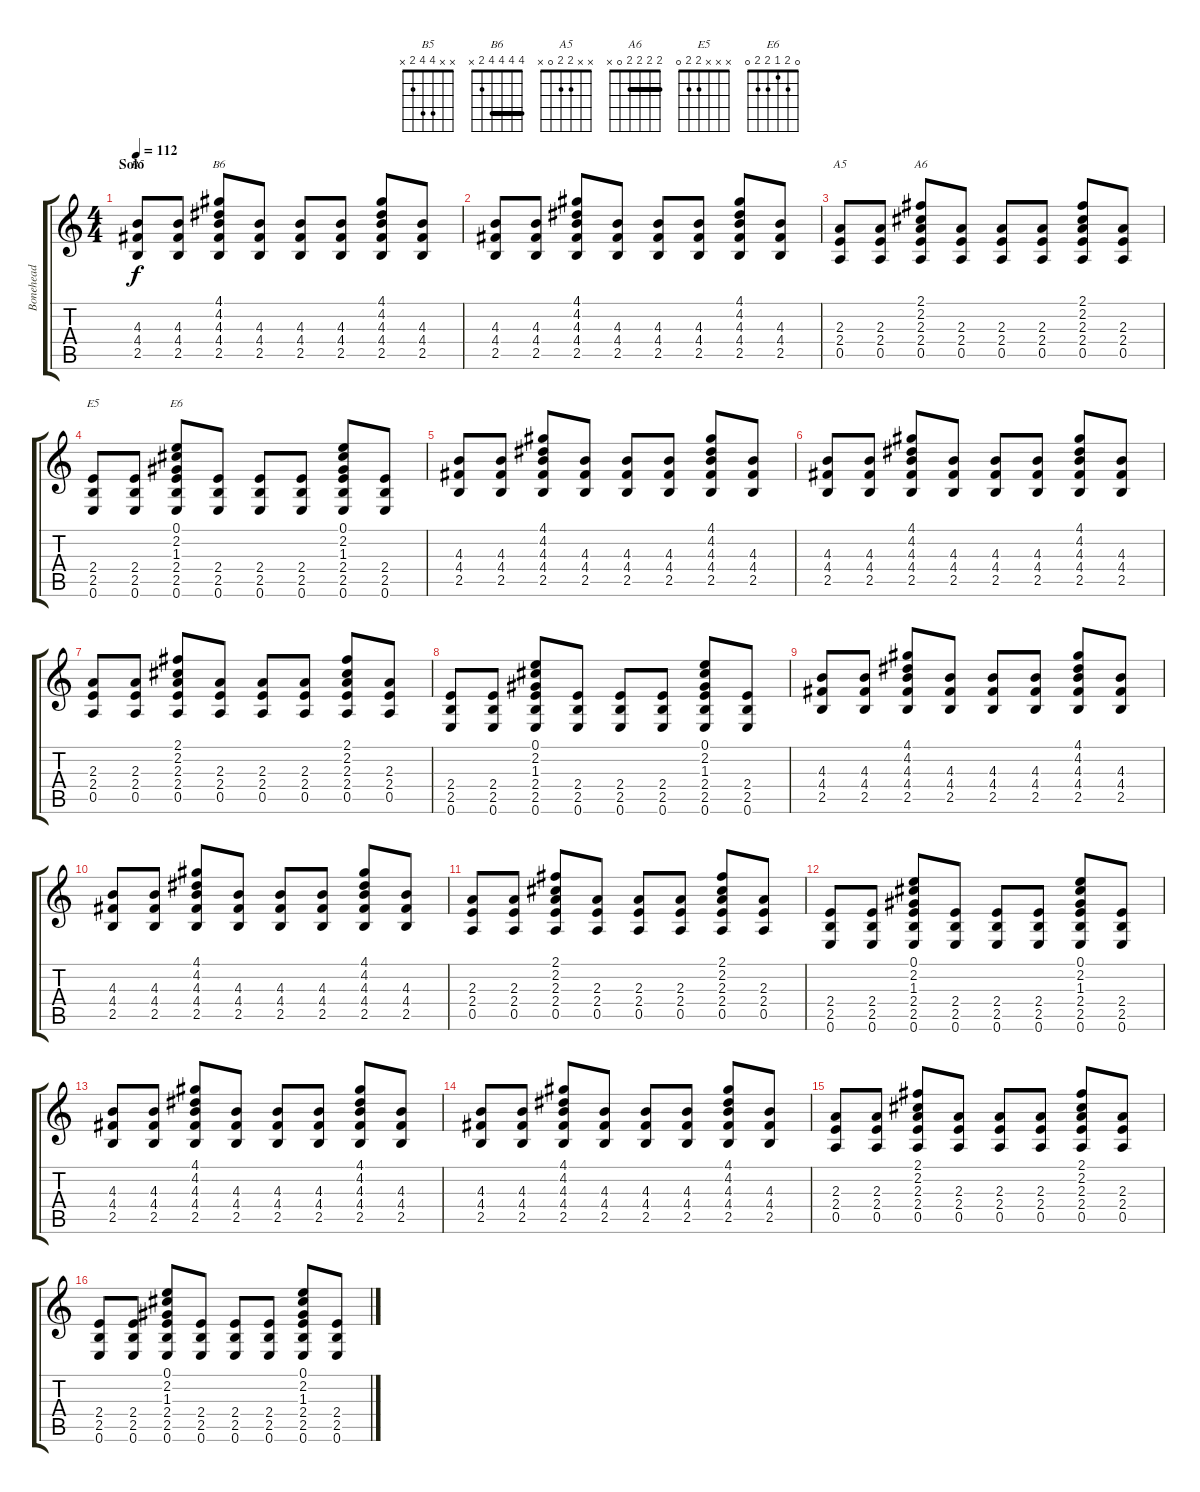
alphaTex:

\track ("Bonehead" "Bonehead") {instrument overdrivenguitar}
\staff {score tabs}
\tuning (E4 B3 G3 D3 A2 E2) {hide}
\chord ("B5" x x 4 4 2 x)
\chord ("B6" 4 4 4 4 2 x) {barre 4}
\chord ("A5" x x 2 2 0 x)
\chord ("A6" 2 2 2 2 0 x) {barre 2}
\chord ("E5" x x x 2 2 0)
\chord ("E6" 0 2 1 2 2 0)
\ts (4 4)
\section ("" "Solo")
\tempo 112
\clef g2
\ks c
(4.3 4.4 2.5).8{ch "B5" dy f} (4.3 4.4 2.5).8 (4.1 4.2 4.3 4.4 2.5).8{ch "B6"} (4.3 4.4 2.5).8 (4.3 4.4 2.5).8 (4.3 4.4 2.5).8 (4.1 4.2 4.3 4.4 2.5).8 (4.3 4.4 2.5).8 |
(4.3 4.4 2.5).8 (4.3 4.4 2.5).8 (4.1 4.2 4.3 4.4 2.5).8 (4.3 4.4 2.5).8 (4.3 4.4 2.5).8 (4.3 4.4 2.5).8 (4.1 4.2 4.3 4.4 2.5).8 (4.3 4.4 2.5).8 |
(2.3 2.4 0.5).8{ch "A5"} (2.3 2.4 0.5).8 (2.1 2.2 2.3 2.4 0.5).8{ch "A6"} (2.3 2.4 0.5).8 (2.3 2.4 0.5).8 (2.3 2.4 0.5).8 (2.1 2.2 2.3 2.4 0.5).8 (2.3 2.4 0.5).8 |
(2.4 2.5 0.6).8{ch "E5"} (2.4 2.5 0.6).8 (0.1 2.2 1.3 2.4 2.5 0.6).8{ch "E6"} (2.4 2.5 0.6).8 (2.4 2.5 0.6).8 (2.4 2.5 0.6).8 (0.1 2.2 1.3 2.4 2.5 0.6).8 (2.4 2.5 0.6).8 |
(4.3 4.4 2.5).8 (4.3 4.4 2.5).8 (4.1 4.2 4.3 4.4 2.5).8 (4.3 4.4 2.5).8 (4.3 4.4 2.5).8 (4.3 4.4 2.5).8 (4.1 4.2 4.3 4.4 2.5).8 (4.3 4.4 2.5).8 |
(4.3 4.4 2.5).8 (4.3 4.4 2.5).8 (4.1 4.2 4.3 4.4 2.5).8 (4.3 4.4 2.5).8 (4.3 4.4 2.5).8 (4.3 4.4 2.5).8 (4.1 4.2 4.3 4.4 2.5).8 (4.3 4.4 2.5).8 |
(2.3 2.4 0.5).8 (2.3 2.4 0.5).8 (2.1 2.2 2.3 2.4 0.5).8 (2.3 2.4 0.5).8 (2.3 2.4 0.5).8 (2.3 2.4 0.5).8 (2.1 2.2 2.3 2.4 0.5).8 (2.3 2.4 0.5).8 |
(2.4 2.5 0.6).8 (2.4 2.5 0.6).8 (0.1 2.2 1.3 2.4 2.5 0.6).8 (2.4 2.5 0.6).8 (2.4 2.5 0.6).8 (2.4 2.5 0.6).8 (0.1 2.2 1.3 2.4 2.5 0.6).8 (2.4 2.5 0.6).8 |
(4.3 4.4 2.5).8 (4.3 4.4 2.5).8 (4.1 4.2 4.3 4.4 2.5).8 (4.3 4.4 2.5).8 (4.3 4.4 2.5).8 (4.3 4.4 2.5).8 (4.1 4.2 4.3 4.4 2.5).8 (4.3 4.4 2.5).8 |
(4.3 4.4 2.5).8 (4.3 4.4 2.5).8 (4.1 4.2 4.3 4.4 2.5).8 (4.3 4.4 2.5).8 (4.3 4.4 2.5).8 (4.3 4.4 2.5).8 (4.1 4.2 4.3 4.4 2.5).8 (4.3 4.4 2.5).8 |
(2.3 2.4 0.5).8 (2.3 2.4 0.5).8 (2.1 2.2 2.3 2.4 0.5).8 (2.3 2.4 0.5).8 (2.3 2.4 0.5).8 (2.3 2.4 0.5).8 (2.1 2.2 2.3 2.4 0.5).8 (2.3 2.4 0.5).8 |
(2.4 2.5 0.6).8 (2.4 2.5 0.6).8 (0.1 2.2 1.3 2.4 2.5 0.6).8 (2.4 2.5 0.6).8 (2.4 2.5 0.6).8 (2.4 2.5 0.6).8 (0.1 2.2 1.3 2.4 2.5 0.6).8 (2.4 2.5 0.6).8 |
(4.3 4.4 2.5).8 (4.3 4.4 2.5).8 (4.1 4.2 4.3 4.4 2.5).8 (4.3 4.4 2.5).8 (4.3 4.4 2.5).8 (4.3 4.4 2.5).8 (4.1 4.2 4.3 4.4 2.5).8 (4.3 4.4 2.5).8 |
(4.3 4.4 2.5).8 (4.3 4.4 2.5).8 (4.1 4.2 4.3 4.4 2.5).8 (4.3 4.4 2.5).8 (4.3 4.4 2.5).8 (4.3 4.4 2.5).8 (4.1 4.2 4.3 4.4 2.5).8 (4.3 4.4 2.5).8 |
(2.3 2.4 0.5).8 (2.3 2.4 0.5).8 (2.1 2.2 2.3 2.4 0.5).8 (2.3 2.4 0.5).8 (2.3 2.4 0.5).8 (2.3 2.4 0.5).8 (2.1 2.2 2.3 2.4 0.5).8 (2.3 2.4 0.5).8 |
(2.4 2.5 0.6).8 (2.4 2.5 0.6).8 (0.1 2.2 1.3 2.4 2.5 0.6).8 (2.4 2.5 0.6).8 (2.4 2.5 0.6).8 (2.4 2.5 0.6).8 (0.1 2.2 1.3 2.4 2.5 0.6).8 (2.4 2.5 0.6).8
